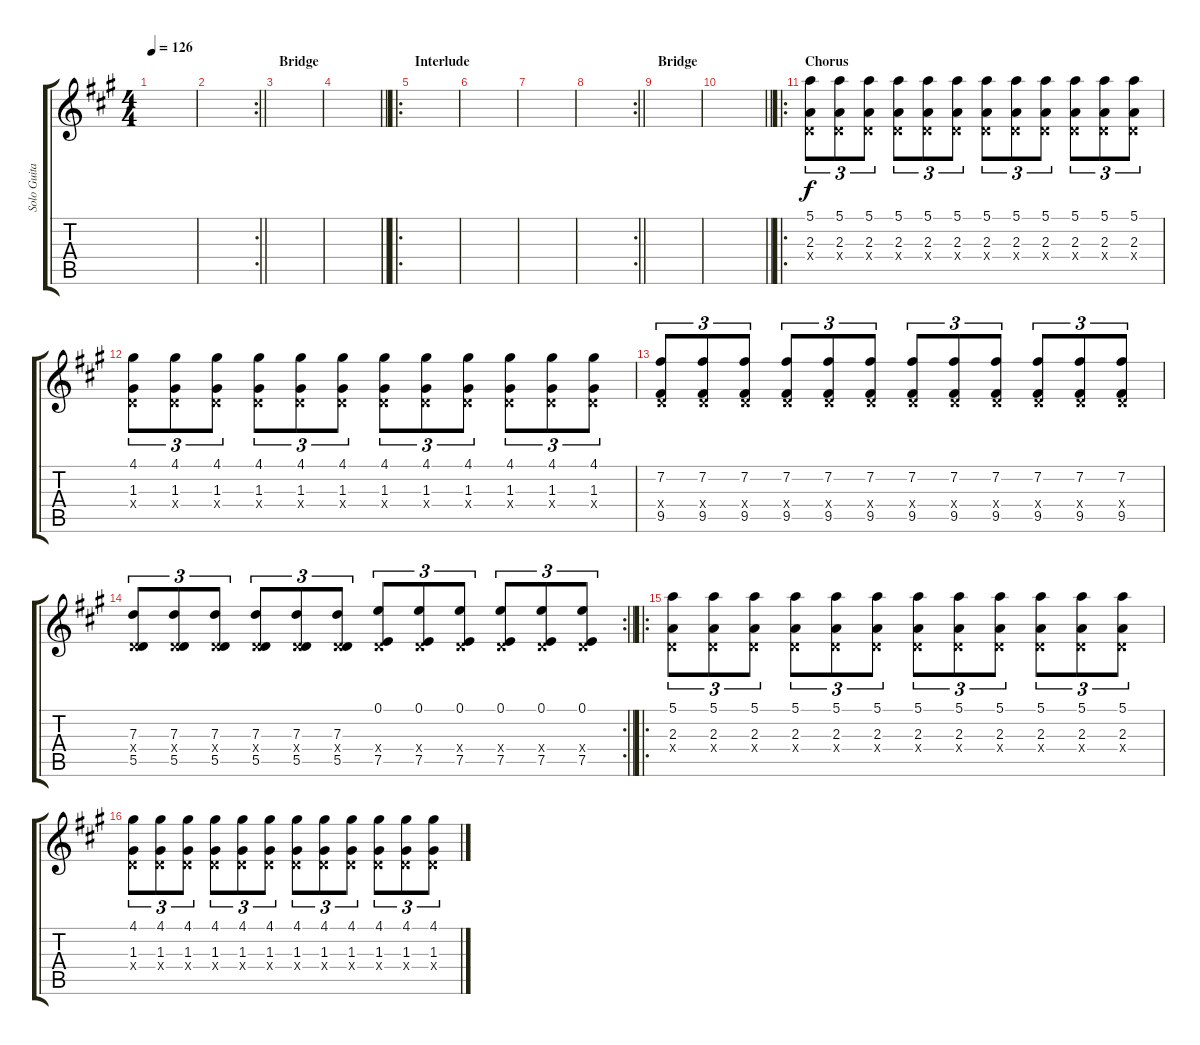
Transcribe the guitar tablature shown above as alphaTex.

\track ("Solo Guitar" "Solo Guita") {instrument distortionguitar}
\staff {score tabs}
\tuning (E4 B3 G3 D3 A2 E2) {hide}
\ts (4 4)
\tempo 126
\clef g2
\ks a
|
\rc 2
\barLineRight lightlight
|
\section ("" "Bridge")
|
\barLineRight lightlight
|
\ro
\section ("" "Interlude")
|
|
|
\rc 2
\barLineRight lightlight
|
\section ("" "Bridge")
|
\barLineRight lightlight
|
\ro
\section ("" "Chorus")
(5.1 2.3 0.4{x}).8{tu (3 2)} (5.1 2.3 0.4{x}).8{tu (3 2)} (5.1 2.3 0.4{x}).8{tu (3 2)} (5.1 2.3 0.4{x}).8{tu (3 2)} (5.1 2.3 0.4{x}).8{tu (3 2)} (5.1 2.3 0.4{x}).8{tu (3 2)} (5.1 2.3 0.4{x}).8{tu (3 2)} (5.1 2.3 0.4{x}).8{tu (3 2)} (5.1 2.3 0.4{x}).8{tu (3 2)} (5.1 2.3 0.4{x}).8{tu (3 2)} (5.1 2.3 0.4{x}).8{tu (3 2)} (5.1 2.3 0.4{x}).8{tu (3 2)} |
(4.1 1.3 0.4{x}).8{tu (3 2)} (4.1 1.3 0.4{x}).8{tu (3 2)} (4.1 1.3 0.4{x}).8{tu (3 2)} (4.1 1.3 0.4{x}).8{tu (3 2)} (4.1 1.3 0.4{x}).8{tu (3 2)} (4.1 1.3 0.4{x}).8{tu (3 2)} (4.1 1.3 0.4{x}).8{tu (3 2)} (4.1 1.3 0.4{x}).8{tu (3 2)} (4.1 1.3 0.4{x}).8{tu (3 2)} (4.1 1.3 0.4{x}).8{tu (3 2)} (4.1 1.3 0.4{x}).8{tu (3 2)} (4.1 1.3 0.4{x}).8{tu (3 2)} |
(7.2 0.4{x} 9.5).8{tu (3 2)} (7.2 0.4{x} 9.5).8{tu (3 2)} (7.2 0.4{x} 9.5).8{tu (3 2)} (7.2 0.4{x} 9.5).8{tu (3 2)} (7.2 0.4{x} 9.5).8{tu (3 2)} (7.2 0.4{x} 9.5).8{tu (3 2)} (7.2 0.4{x} 9.5).8{tu (3 2)} (7.2 0.4{x} 9.5).8{tu (3 2)} (7.2 0.4{x} 9.5).8{tu (3 2)} (7.2 0.4{x} 9.5).8{tu (3 2)} (7.2 0.4{x} 9.5).8{tu (3 2)} (7.2 0.4{x} 9.5).8{tu (3 2)} |
\rc 2
\barLineRight lightlight
(7.3 0.4{x} 5.5).8{tu (3 2)} (7.3 0.4{x} 5.5).8{tu (3 2)} (7.3 0.4{x} 5.5).8{tu (3 2)} (7.3 0.4{x} 5.5).8{tu (3 2)} (7.3 0.4{x} 5.5).8{tu (3 2)} (7.3 0.4{x} 5.5).8{tu (3 2)} (0.1 0.4{x} 7.5).8{tu (3 2)} (0.1 0.4{x} 7.5).8{tu (3 2)} (0.1 0.4{x} 7.5).8{tu (3 2)} (0.1 0.4{x} 7.5).8{tu (3 2)} (0.1 0.4{x} 7.5).8{tu (3 2)} (0.1 0.4{x} 7.5).8{tu (3 2)} |
\ro
(5.1 2.3 0.4{x}).8{tu (3 2)} (5.1 2.3 0.4{x}).8{tu (3 2)} (5.1 2.3 0.4{x}).8{tu (3 2)} (5.1 2.3 0.4{x}).8{tu (3 2)} (5.1 2.3 0.4{x}).8{tu (3 2)} (5.1 2.3 0.4{x}).8{tu (3 2)} (5.1 2.3 0.4{x}).8{tu (3 2)} (5.1 2.3 0.4{x}).8{tu (3 2)} (5.1 2.3 0.4{x}).8{tu (3 2)} (5.1 2.3 0.4{x}).8{tu (3 2)} (5.1 2.3 0.4{x}).8{tu (3 2)} (5.1 2.3 0.4{x}).8{tu (3 2)} |
(4.1 1.3 0.4{x}).8{tu (3 2)} (4.1 1.3 0.4{x}).8{tu (3 2)} (4.1 1.3 0.4{x}).8{tu (3 2)} (4.1 1.3 0.4{x}).8{tu (3 2)} (4.1 1.3 0.4{x}).8{tu (3 2)} (4.1 1.3 0.4{x}).8{tu (3 2)} (4.1 1.3 0.4{x}).8{tu (3 2)} (4.1 1.3 0.4{x}).8{tu (3 2)} (4.1 1.3 0.4{x}).8{tu (3 2)} (4.1 1.3 0.4{x}).8{tu (3 2)} (4.1 1.3 0.4{x}).8{tu (3 2)} (4.1 1.3 0.4{x}).8{tu (3 2)}
